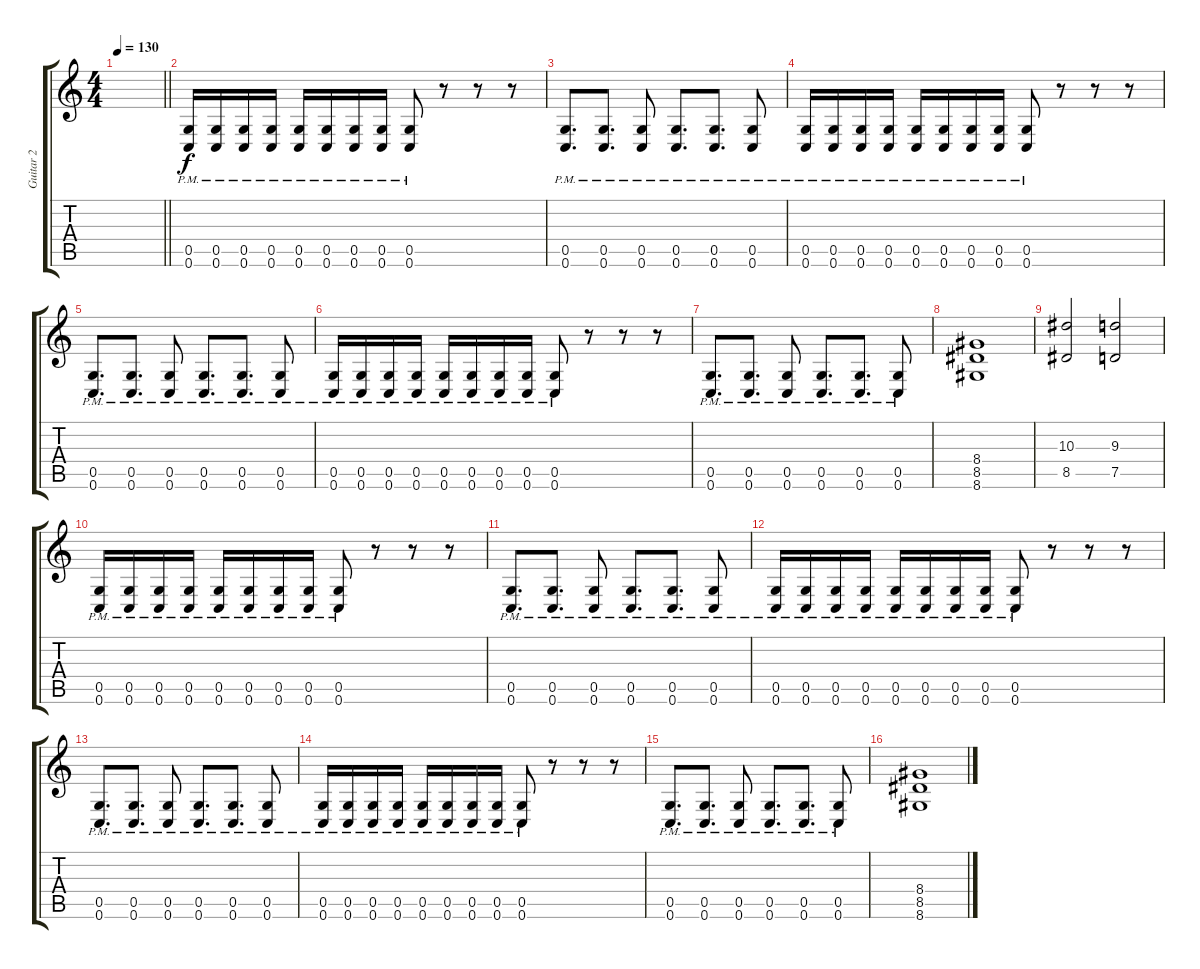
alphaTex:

\track ("Guitar 2" "Guitar 2") {instrument distortionguitar}
\staff {score tabs}
\tuning (D4 A3 F3 C3 G2 C2) {hide}
\ts (4 4)
\tempo 130
\clef g2
\barLineRight lightlight
\ks c
|
(0.5{pm} 0.6{pm}).16 (0.5{pm} 0.6{pm}).16 (0.5{pm} 0.6{pm}).16 (0.5{pm} 0.6{pm}).16 (0.5{pm} 0.6{pm}).16 (0.5{pm} 0.6{pm}).16 (0.5{pm} 0.6{pm}).16 (0.5{pm} 0.6{pm}).16 (0.5{pm} 0.6{pm}).8 r.8 r.8 r.8 |
(0.5{pm} 0.6{pm}).8{d} (0.5{pm} 0.6{pm}).8{d} (0.5{pm} 0.6{pm}).8 (0.5{pm} 0.6{pm}).8{d} (0.5{pm} 0.6{pm}).8{d} (0.5{pm} 0.6{pm}).8 |
(0.5{pm} 0.6{pm}).16 (0.5{pm} 0.6{pm}).16 (0.5{pm} 0.6{pm}).16 (0.5{pm} 0.6{pm}).16 (0.5{pm} 0.6{pm}).16 (0.5{pm} 0.6{pm}).16 (0.5{pm} 0.6{pm}).16 (0.5{pm} 0.6{pm}).16 (0.5{pm} 0.6{pm}).8 r.8 r.8 r.8 |
(0.5{pm} 0.6{pm}).8{d} (0.5{pm} 0.6{pm}).8{d} (0.5{pm} 0.6{pm}).8 (0.5{pm} 0.6{pm}).8{d} (0.5{pm} 0.6{pm}).8{d} (0.5{pm} 0.6{pm}).8 |
(0.5{pm} 0.6{pm}).16 (0.5{pm} 0.6{pm}).16 (0.5{pm} 0.6{pm}).16 (0.5{pm} 0.6{pm}).16 (0.5{pm} 0.6{pm}).16 (0.5{pm} 0.6{pm}).16 (0.5{pm} 0.6{pm}).16 (0.5{pm} 0.6{pm}).16 (0.5{pm} 0.6{pm}).8 r.8 r.8 r.8 |
(0.5{pm} 0.6{pm}).8{d} (0.5{pm} 0.6{pm}).8{d} (0.5{pm} 0.6{pm}).8 (0.5{pm} 0.6{pm}).8{d} (0.5{pm} 0.6{pm}).8{d} (0.5{pm} 0.6{pm}).8 |
(8.4 8.5 8.6).1 |
(10.3 8.5).2 (9.3 7.5).2 |
(0.5{pm} 0.6{pm}).16 (0.5{pm} 0.6{pm}).16 (0.5{pm} 0.6{pm}).16 (0.5{pm} 0.6{pm}).16 (0.5{pm} 0.6{pm}).16 (0.5{pm} 0.6{pm}).16 (0.5{pm} 0.6{pm}).16 (0.5{pm} 0.6{pm}).16 (0.5{pm} 0.6{pm}).8 r.8 r.8 r.8 |
(0.5{pm} 0.6{pm}).8{d} (0.5{pm} 0.6{pm}).8{d} (0.5{pm} 0.6{pm}).8 (0.5{pm} 0.6{pm}).8{d} (0.5{pm} 0.6{pm}).8{d} (0.5{pm} 0.6{pm}).8 |
(0.5{pm} 0.6{pm}).16 (0.5{pm} 0.6{pm}).16 (0.5{pm} 0.6{pm}).16 (0.5{pm} 0.6{pm}).16 (0.5{pm} 0.6{pm}).16 (0.5{pm} 0.6{pm}).16 (0.5{pm} 0.6{pm}).16 (0.5{pm} 0.6{pm}).16 (0.5{pm} 0.6{pm}).8 r.8 r.8 r.8 |
(0.5{pm} 0.6{pm}).8{d} (0.5{pm} 0.6{pm}).8{d} (0.5{pm} 0.6{pm}).8 (0.5{pm} 0.6{pm}).8{d} (0.5{pm} 0.6{pm}).8{d} (0.5{pm} 0.6{pm}).8 |
(0.5{pm} 0.6{pm}).16 (0.5{pm} 0.6{pm}).16 (0.5{pm} 0.6{pm}).16 (0.5{pm} 0.6{pm}).16 (0.5{pm} 0.6{pm}).16 (0.5{pm} 0.6{pm}).16 (0.5{pm} 0.6{pm}).16 (0.5{pm} 0.6{pm}).16 (0.5{pm} 0.6{pm}).8 r.8 r.8 r.8 |
(0.5{pm} 0.6{pm}).8{d} (0.5{pm} 0.6{pm}).8{d} (0.5{pm} 0.6{pm}).8 (0.5{pm} 0.6{pm}).8{d} (0.5{pm} 0.6{pm}).8{d} (0.5{pm} 0.6{pm}).8 |
(8.4 8.5 8.6).1
